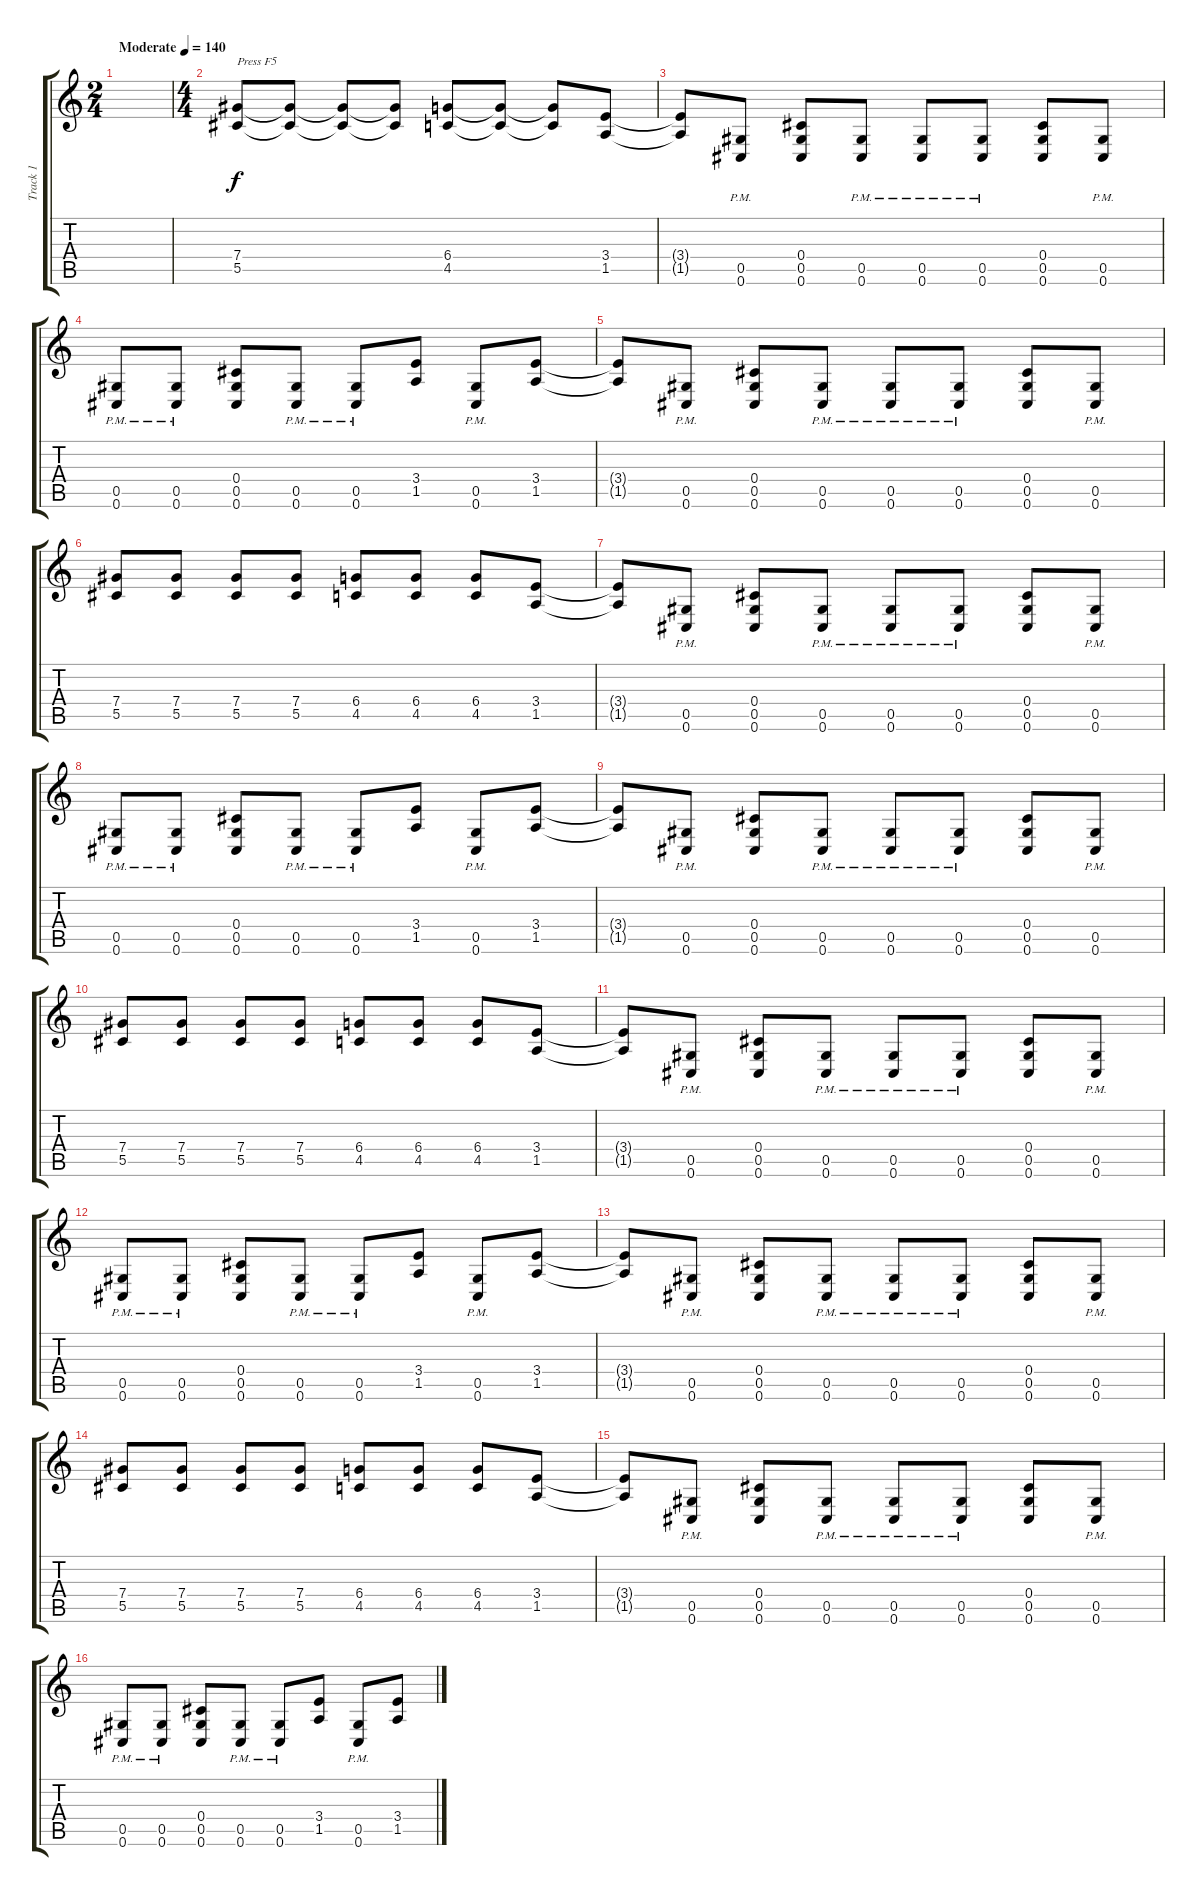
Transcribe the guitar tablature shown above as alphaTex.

\track ("Track 1" "Track 1") {instrument distortionguitar}
\staff {score tabs}
\tuning (Eb4 Bb3 Gb3 Db3 Ab2 Db2) {hide}
\ts (2 4)
\tempo (140 "Moderate")
\clef g2
\ks c
|
\ts (4 4)
(7.4 5.5).8{txt "Press F5"} (7.4{t} 5.5{t}).8 (7.4{t} 5.5{t}).8 (7.4{t} 5.5{t}).8 (6.4 4.5).8 (6.4{t} 4.5{t}).8 (6.4{t} 4.5{t}).8 (3.4 1.5).8 |
(3.4{t} 1.5{t}).8 (0.5{pm} 0.6{pm}).8 (0.4 0.5 0.6).8 (0.5{pm} 0.6{pm}).8 (0.5{pm} 0.6{pm}).8 (0.5{pm} 0.6{pm}).8 (0.4 0.5 0.6).8 (0.5{pm} 0.6{pm}).8 |
(0.5{pm} 0.6{pm}).8 (0.5{pm} 0.6{pm}).8 (0.4 0.5 0.6).8 (0.5{pm} 0.6{pm}).8 (0.5 0.6{pm}).8 (3.4 1.5).8 (0.5{pm} 0.6{pm}).8 (3.4 1.5).8 |
(3.4{t} 1.5{t}).8 (0.5{pm} 0.6{pm}).8 (0.4 0.5 0.6).8 (0.5{pm} 0.6{pm}).8 (0.5{pm} 0.6{pm}).8 (0.5{pm} 0.6{pm}).8 (0.4 0.5 0.6).8 (0.5{pm} 0.6{pm}).8 |
(7.4 5.5).8 (7.4 5.5).8 (7.4 5.5).8 (7.4 5.5).8 (6.4 4.5).8 (6.4 4.5).8 (6.4 4.5).8 (3.4 1.5).8 |
(3.4{t} 1.5{t}).8 (0.5{pm} 0.6{pm}).8 (0.4 0.5 0.6).8 (0.5{pm} 0.6{pm}).8 (0.5{pm} 0.6{pm}).8 (0.5{pm} 0.6{pm}).8 (0.4 0.5 0.6).8 (0.5{pm} 0.6{pm}).8 |
(0.5{pm} 0.6{pm}).8 (0.5{pm} 0.6{pm}).8 (0.4 0.5 0.6).8 (0.5{pm} 0.6{pm}).8 (0.5 0.6{pm}).8 (3.4 1.5).8 (0.5{pm} 0.6{pm}).8 (3.4 1.5).8 |
(3.4{t} 1.5{t}).8 (0.5{pm} 0.6{pm}).8 (0.4 0.5 0.6).8 (0.5{pm} 0.6{pm}).8 (0.5{pm} 0.6{pm}).8 (0.5{pm} 0.6{pm}).8 (0.4 0.5 0.6).8 (0.5{pm} 0.6{pm}).8 |
(7.4 5.5).8 (7.4 5.5).8 (7.4 5.5).8 (7.4 5.5).8 (6.4 4.5).8 (6.4 4.5).8 (6.4 4.5).8 (3.4 1.5).8 |
(3.4{t} 1.5{t}).8 (0.5{pm} 0.6{pm}).8 (0.4 0.5 0.6).8 (0.5{pm} 0.6{pm}).8 (0.5{pm} 0.6{pm}).8 (0.5{pm} 0.6{pm}).8 (0.4 0.5 0.6).8 (0.5{pm} 0.6{pm}).8 |
(0.5{pm} 0.6{pm}).8 (0.5{pm} 0.6{pm}).8 (0.4 0.5 0.6).8 (0.5{pm} 0.6{pm}).8 (0.5 0.6{pm}).8 (3.4 1.5).8 (0.5{pm} 0.6{pm}).8 (3.4 1.5).8 |
(3.4{t} 1.5{t}).8 (0.5{pm} 0.6{pm}).8 (0.4 0.5 0.6).8 (0.5{pm} 0.6{pm}).8 (0.5{pm} 0.6{pm}).8 (0.5{pm} 0.6{pm}).8 (0.4 0.5 0.6).8 (0.5{pm} 0.6{pm}).8 |
(7.4 5.5).8 (7.4 5.5).8 (7.4 5.5).8 (7.4 5.5).8 (6.4 4.5).8 (6.4 4.5).8 (6.4 4.5).8 (3.4 1.5).8 |
(3.4{t} 1.5{t}).8 (0.5{pm} 0.6{pm}).8 (0.4 0.5 0.6).8 (0.5{pm} 0.6{pm}).8 (0.5{pm} 0.6{pm}).8 (0.5{pm} 0.6{pm}).8 (0.4 0.5 0.6).8 (0.5{pm} 0.6{pm}).8 |
(0.5{pm} 0.6{pm}).8 (0.5{pm} 0.6{pm}).8 (0.4 0.5 0.6).8 (0.5{pm} 0.6{pm}).8 (0.5 0.6{pm}).8 (3.4 1.5).8 (0.5{pm} 0.6{pm}).8 (3.4 1.5).8
